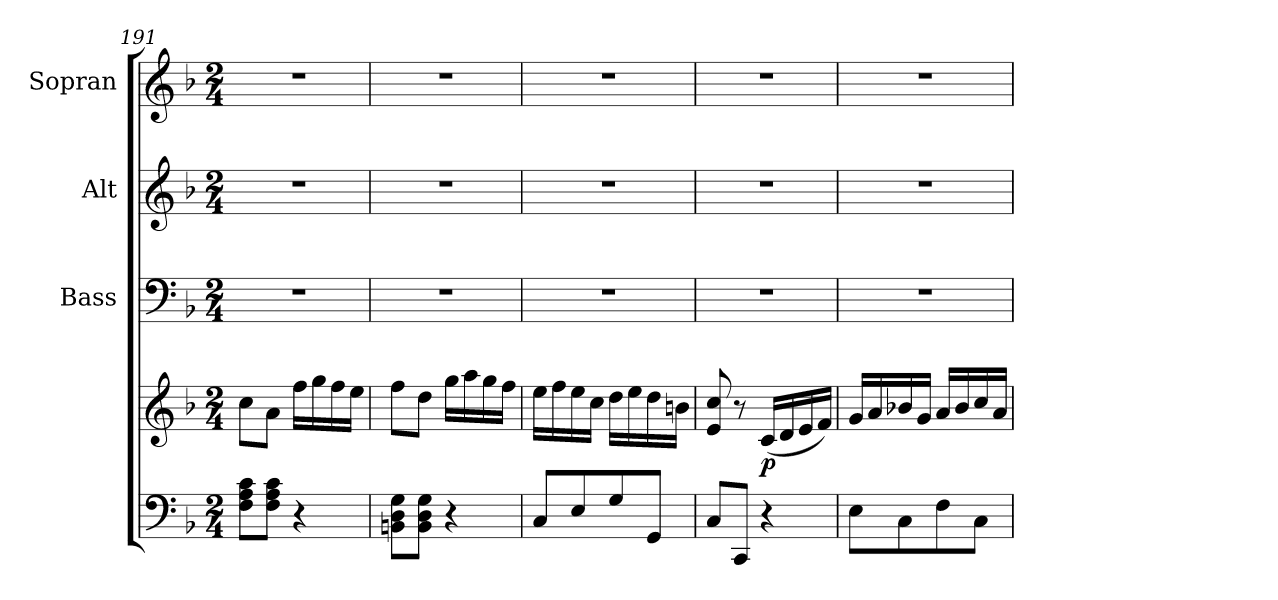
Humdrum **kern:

**kern	**kern	**dynam	**kern	**kern	**kern
*part4	*part4	*part4	*part3	*part2	*part1
*staff5	*staff4	*staff4/5	*staff3	*staff2	*staff1
*	*	*	*I"Bass	*I"Alt	*I"Sopran
*	*	*	*I'B.	*I'A.	*I'S.
*clefF4	*clefG2	*	*clefF4	*clefG2	*clefG2
*k[b-]	*k[b-]	*	*k[b-]	*k[b-]	*k[b-]
*F:	*F:	*	*F:	*F:	*F:
*M2/4	*M2/4	*	*M2/4	*M2/4	*M2/4
=191	=191	=191	=191	=191	=191
8F\ 8A\ 8c\L	8cc\L	.	2r	2r	2r
8F\ 8A\ 8c\J	8a\J	.	.	.	.
4r	16ff\LL	.	.	.	.
.	16gg\	.	.	.	.
.	16ff\	.	.	.	.
.	16ee\JJ	.	.	.	.
=192	=192	=192	=192	=192	=192
8BBn\ 8D\ 8G\L	8ff\L	.	2r	2r	2r
8BB\ 8D\ 8G\J	8dd\J	.	.	.	.
4r	16gg\LL	.	.	.	.
.	16aa\	.	.	.	.
.	16gg\	.	.	.	.
.	16ff\JJ	.	.	.	.
!!LO:LB:g=z
=193	=193	=193	=193	=193	=193
8C/L	16ee\LL	.	2r	2r	2r
.	16ff\	.	.	.	.
8E/	16ee\	.	.	.	.
.	16cc\JJ	.	.	.	.
8G/	16dd\LL	.	.	.	.
.	16ee\	.	.	.	.
8GG/J	16dd\	.	.	.	.
.	16bn\JJ	.	.	.	.
=194	=194	=194	=194	=194	=194
8C/L	8e/ 8cc/	.	2r	2r	2r
8CC/J	8r	.	.	.	.
!	!	!LO:DY:b	!	!	!
4r	(<16c/LL	p	.	.	.
.	16d/	.	.	.	.
.	16e/	.	.	.	.
.	16f/JJ)	.	.	.	.
=195	=195	=195	=195	=195	=195
8E\L	16g/LL	.	2r	2r	2r
.	16a/	.	.	.	.
8C\	16b-X/	.	.	.	.
.	16g/JJ	.	.	.	.
8F\	16a/LL	.	.	.	.
.	16b-/	.	.	.	.
8C\J	16cc/	.	.	.	.
.	16a/JJ	.	.	.	.
=	=	=	=	=	=
*-	*-	*-	*-	*-	*-
